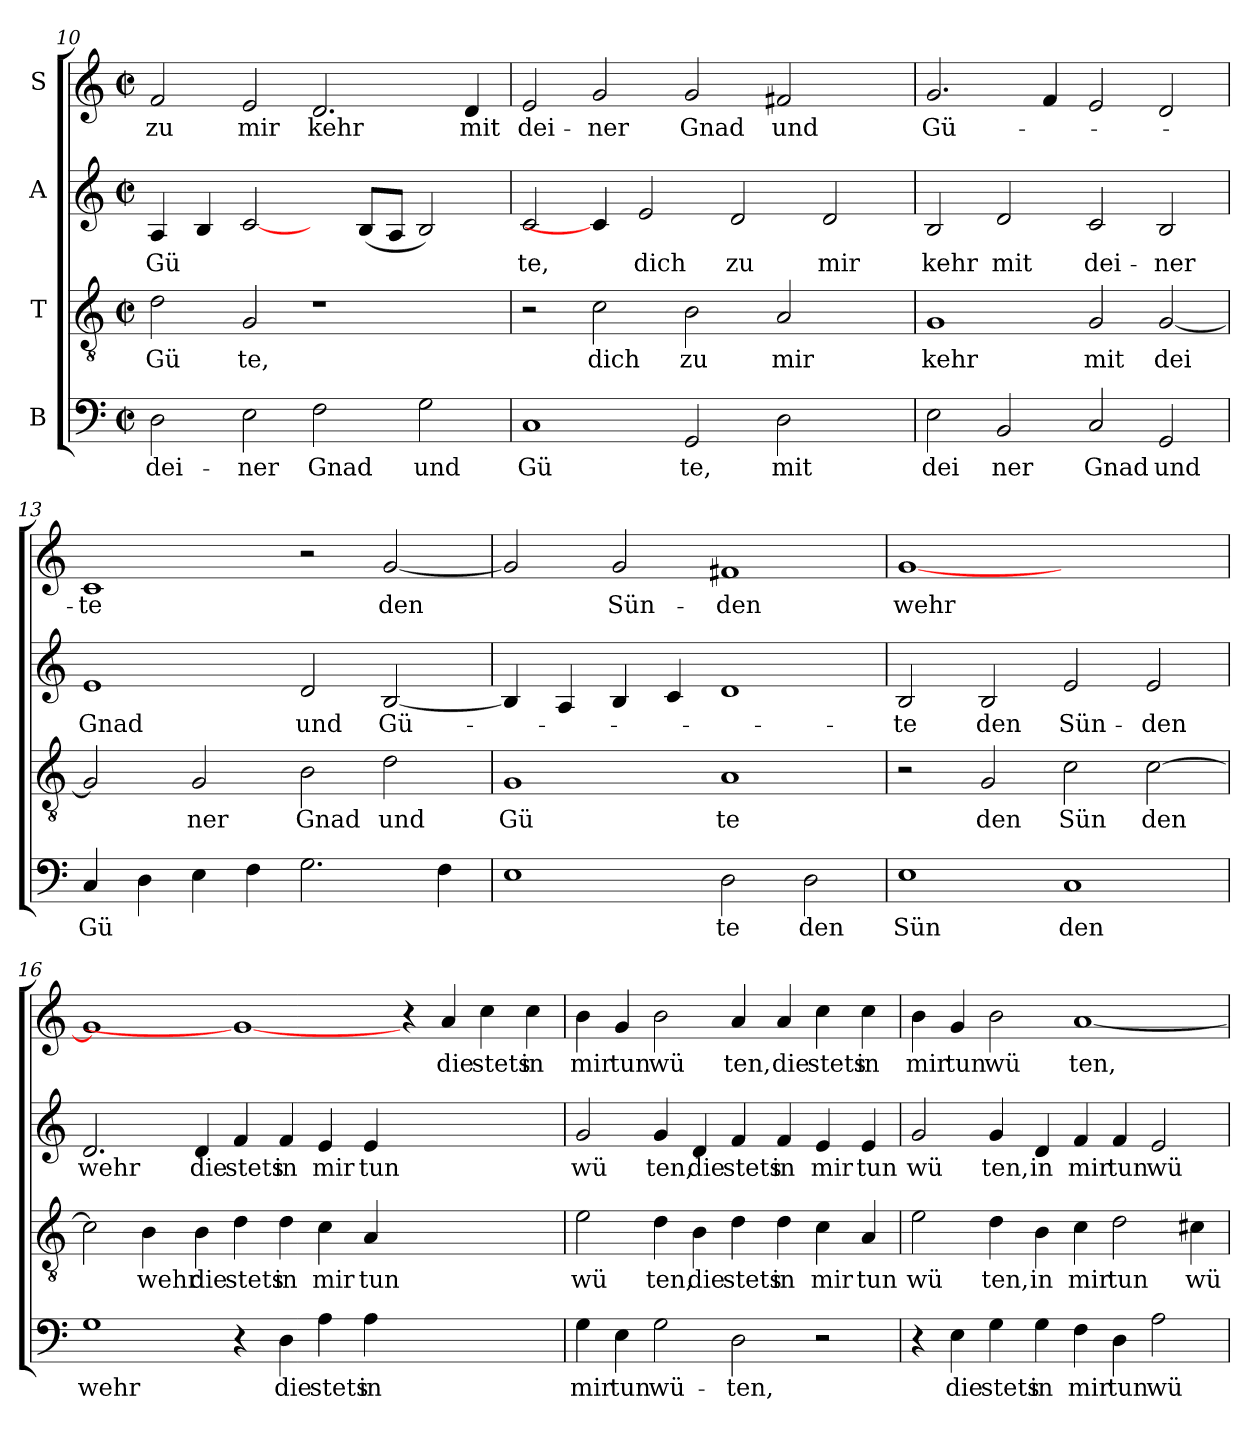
**kern	**text	**kern	**text	**kern	**text	**kern	**text
*part4	*part4	*part3	*part3	*part2	*part2	*part1	*part1
*staff4	*staff4	*staff3	*staff3	*staff2	*staff2	*staff1	*staff1
*I"B	*	*I"T	*	*I"A	*	*I"S	*
*clefF4	*	*clefGv2	*	*clefG2	*	*clefG2	*
*M2/2	*	*M2/2	*	*M2/2	*	*M2/2	*
*met(c|)	*	*met(c|)	*	*met(c|)	*	*met(c|)	*
=10	=10	=10	=10	=10	=10	=10	=10
!	!LO:LY:b:cj	!	!LO:LY:b:cj	!	!LO:LY:b	!	!LO:LY:b:cj
2D\	dei-	2d\	Gü	4A/	Gü	2f/	zu
.	.	.	.	4B/	.	.	.
!	!LO:LY:b:cj	!	!LO:LY:b:cj	!	!	!	!LO:LY:b:cj
2E\	-ner	2G/	te,	[2c/	.	2e/	mir
!	!LO:LY:b:cj	!	!	!	!	!	!LO:LY:b:cj
2F\	Gnad	1r	.	4ryy	.	2.d/	kehr
.	.	.	.	(>8B/L	.	.	.
.	.	.	.	8A/J	.	.	.
!	!LO:LY:b:cj	!	!	!	!	!	!
2G\	und	.	.	2B/)	.	.	.
!	!	!	!	!	!	!	!LO:LY:b:cj
.	.	.	.	.	.	4d/	mit
!!LO:LB:g=z
=11	=11	=11	=11	=11	=11	=11	=11
!	!LO:LY:b:cj	!	!	!	!LO:LY:b:cj	!	!LO:LY:b:cj
1C	Gü	2r	.	2c/	te,	2e/	dei-
!	!	!	!LO:LY:b:cj	!	!	!	!LO:LY:b:cj
.	.	2c\	dich	4c/]	.	2g/	-ner
!	!	!	!	!	!LO:LY:b:cj	!	!
.	.	.	.	2e/	dich	.	.
!	!LO:LY:b:cj	!	!LO:LY:b:cj	!	!	!	!LO:LY:b:cj
2GG/	te,	2B\	zu	.	.	2g/	Gnad
!	!	!	!	!	!LO:LY:b:cj	!	!
.	.	.	.	2d/	zu	.	.
!	!LO:LY:b:cj	!	!LO:LY:b:cj	!	!	!	!LO:LY:b:cj
2D\	mit	2A/	mir	.	.	2f#X/	und
!	!	!	!	!	!LO:LY:b:cj	!	!
.	.	.	.	2d/	mir	.	.
4ryy	.	4ryy	.	.	.	4ryy	.
=12	=12	=12	=12	=12	=12	=12	=12
!	!LO:LY:b:cj	!	!LO:LY:b:cj	!	!LO:LY:b:cj	!	!LO:LY:b
2E\	dei	1G	kehr	2B/	kehr	2.g/	Gü-
!	!LO:LY:b:cj	!	!	!	!LO:LY:b:cj	!	!
2BB/	ner	.	.	2d/	mit	.	.
.	.	.	.	.	.	4f/	.
!	!LO:LY:b:cj	!	!LO:LY:b:cj	!	!LO:LY:b:cj	!	!
2C/	Gnad	2G/	mit	2c/	dei-	2e/	.
!	!LO:LY:b:cj	!	!LO:LY:b	!	!LO:LY:b:cj	!	!
2GG/	und	[<2G/	dei	2B/	-ner	2d/	.
=13	=13	=13	=13	=13	=13	=13	=13
!	!LO:LY:b	!	!	!	!LO:LY:b:cj	!	!LO:LY:b:cj
4C/	Gü	2G/]	.	1e	Gnad	1c	-te
4D\	.	.	.	.	.	.	.
!	!	!	!LO:LY:b:cj	!	!	!	!
4E\	.	2G/	ner	.	.	.	.
4F\	.	.	.	.	.	.	.
!	!	!	!LO:LY:b:cj	!	!LO:LY:b:cj	!	!
2.G\	.	2B\	Gnad	2d/	und	2r	.
!	!	!	!LO:LY:b:cj	!	!LO:LY:b	!	!LO:LY:b
.	.	2d\	und	[<2B/	Gü-	[<2g/	den
4F\	.	.	.	.	.	.	.
=14	=14	=14	=14	=14	=14	=14	=14
!	!	!	!LO:LY:b:cj	!	!	!	!
1E	.	1G	Gü	4B/]	.	2g/]	.
.	.	.	.	4A/	.	.	.
!	!	!	!	!	!	!	!LO:LY:b:cj
.	.	.	.	4B/	.	2g/	Sün-
.	.	.	.	4c/	.	.	.
!	!LO:LY:b:cj	!	!LO:LY:b:cj	!	!	!	!LO:LY:b:cj
2D\	te	1A	te	1d	.	1f#X	-den
!	!LO:LY:b:cj	!	!	!	!	!	!
2D\	den	.	.	.	.	.	.
=15	=15	=15	=15	=15	=15	=15	=15
!	!LO:LY:b:cj	!	!	!	!LO:LY:b:cj	!	!LO:LY:b
1E	Sün	2r	.	2B/	-te	[>1g	wehr
!	!	!	!LO:LY:b:cj	!	!LO:LY:b:cj	!	!
.	.	2G/	den	2B/	den	.	.
!	!LO:LY:b:cj	!	!LO:LY:b:cj	!	!LO:LY:b:cj	!	!
1C	den	2c\	Sün	2e/	Sün-	1ryy	.
!	!	!	!LO:LY:b	!	!LO:LY:b:cj	!	!
.	.	[<2c\	den	2e/	-den	.	.
!!LO:LB:g=z
=16	=16	=16	=16	=16	=16	=16	=16
!	!LO:LY:b:cj	!	!	!	!LO:LY:b:cj	!	!
1G	wehr	2c\]	.	2.d/	wehr	1g]	.
!	!	!	!LO:LY:b:cj	!	!	!	!
.	.	4B\	wehr	.	.	.	.
!	!	!	!LO:LY:b:cj	!	!LO:LY:b:cj	!	!
.	.	4B\	die	4d/	die	.	.
!	!	!	!LO:LY:b:cj	!	!LO:LY:b:cj	!	!
4r	.	4d\	stets	4f/	stets	1g_	.
!	!LO:LY:b:cj	!	!LO:LY:b:cj	!	!LO:LY:b:cj	!	!
4D\	die	4d\	in	4f/	in	.	.
!	!LO:LY:b:cj	!	!LO:LY:b:cj	!	!LO:LY:b:cj	!	!
4A\	stets	4c\	mir	4e/	mir	.	.
!	!LO:LY:b:cj	!	!LO:LY:b:cj	!	!LO:LY:b:cj	!	!
4A\	in	4A/	tun	4e/	tun	.	.
1ryy	.	1ryy	.	1ryy	.	4r	.
!	!	!	!	!	!	!	!LO:LY:b:cj
.	.	.	.	.	.	4a/	die
!	!	!	!	!	!	!	!LO:LY:b:cj
.	.	.	.	.	.	4cc\	stets
!	!	!	!	!	!	!	!LO:LY:b:cj
.	.	.	.	.	.	4cc\	in
=17	=17	=17	=17	=17	=17	=17	=17
!	!LO:LY:b:cj	!	!LO:LY:b:cj	!	!LO:LY:b:cj	!	!LO:LY:b:cj
4G\	mir	2e\	wü	2g/	wü	4b\	mir
!	!LO:LY:b:cj	!	!	!	!	!	!LO:LY:b:cj
4E\	tun	.	.	.	.	4g/	tun
!	!LO:LY:b:cj	!	!LO:LY:b:cj	!	!LO:LY:b:cj	!	!LO:LY:b:cj
2G\	wü-	4d\	ten,	4g/	ten,	2b\	wü
!	!	!	!LO:LY:b:cj	!	!LO:LY:b:cj	!	!
.	.	4B\	die	4d/	die	.	.
!	!LO:LY:b:cj	!	!LO:LY:b:cj	!	!LO:LY:b:cj	!	!LO:LY:b:cj
2D\	-ten,	4d\	stets	4f/	stets	4a/	ten,
!	!	!	!LO:LY:b:cj	!	!LO:LY:b:cj	!	!LO:LY:b:cj
.	.	4d\	in	4f/	in	4a/	die
!	!	!	!LO:LY:b:cj	!	!LO:LY:b:cj	!	!LO:LY:b:cj
2r	.	4c\	mir	4e/	mir	4cc\	stets
!	!	!	!LO:LY:b:cj	!	!LO:LY:b:cj	!	!LO:LY:b:cj
.	.	4A/	tun	4e/	tun	4cc\	in
=18	=18	=18	=18	=18	=18	=18	=18
!	!	!	!LO:LY:b:cj	!	!LO:LY:b:cj	!	!LO:LY:b:cj
4r	.	2e\	wü	2g/	wü	4b\	mir
!	!LO:LY:b:cj	!	!	!	!	!	!LO:LY:b:cj
4E\	die	.	.	.	.	4g/	tun
!	!LO:LY:b:cj	!	!LO:LY:b:cj	!	!LO:LY:b:cj	!	!LO:LY:b:cj
4G\	stets	4d\	ten,	4g/	ten,	2b\	wü
!	!LO:LY:b:cj	!	!LO:LY:b:cj	!	!LO:LY:b:cj	!	!
4G\	in	4B\	in	4d/	in	.	.
!	!LO:LY:b:cj	!	!LO:LY:b:cj	!	!LO:LY:b:cj	!	!LO:LY:b
4F\	mir	4c\	mir	4f/	mir	[<1a	ten,
!	!LO:LY:b:cj	!	!LO:LY:b:cj	!	!LO:LY:b:cj	!	!
4D\	tun	2d\	tun	4f/	tun	.	.
!	!LO:LY:b:cj	!	!	!	!LO:LY:b:cj	!	!
2A\	wü-	.	.	2e/	wü	.	.
!	!	!	!LO:LY:b:cj	!	!	!	!
.	.	4c#X\	wü	.	.	.	.
=	=	=	=	=	=	=	=
*-	*-	*-	*-	*-	*-	*-	*-
